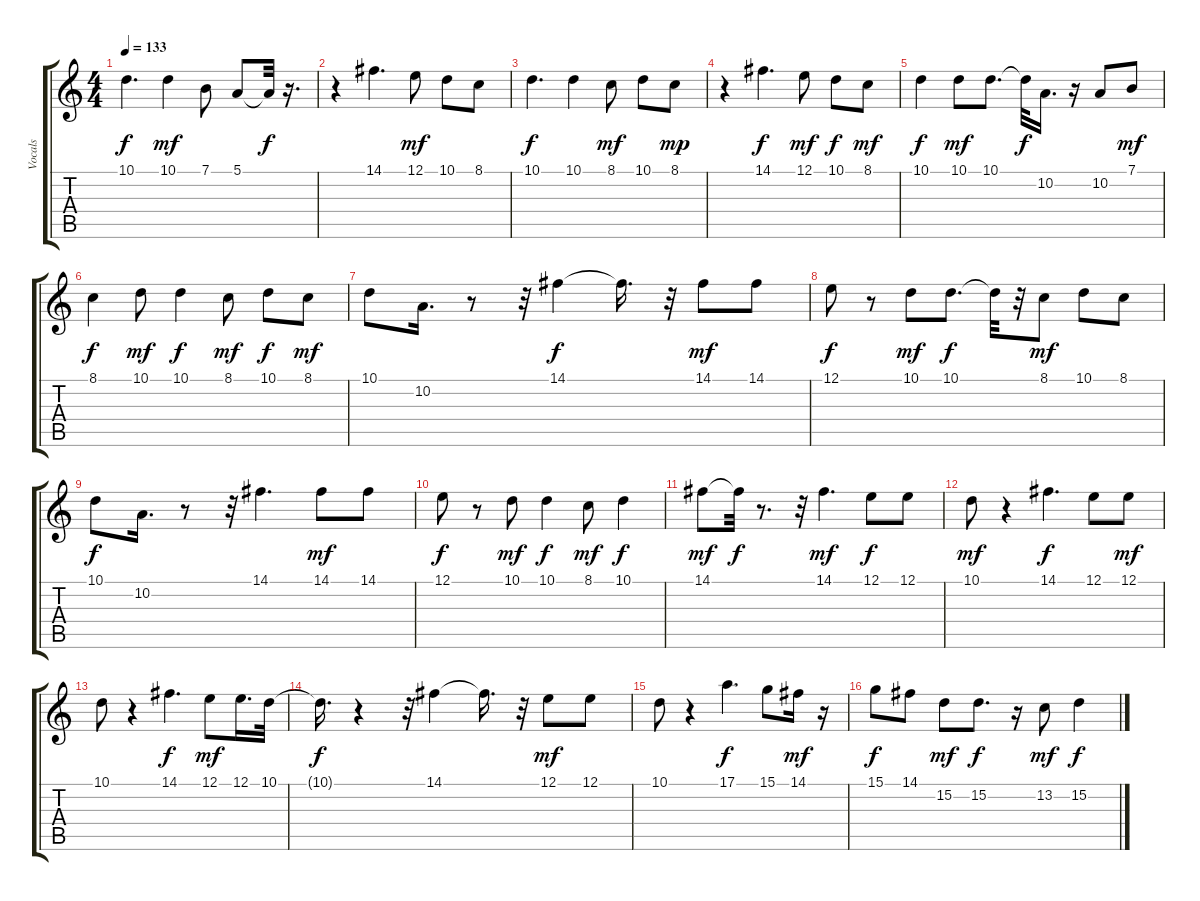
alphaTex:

\track ("Vocals" "Vocals") {instrument whistle}
\staff {score tabs}
\tuning (E4 B3 G3 D3 A2 E2) {hide}
\ts (4 4)
\tempo 133
\clef g2
\ks c
10.1.4{d dy f} 10.1.4{dy mf} 7.1.8 5.1.8 5.1{t}.32{dy f} r.16{d} |
r.4 14.1.4{d} 12.1.8{dy mf} 10.1.8 8.1.8 |
10.1.4{d dy f} 10.1.4 8.1.8{dy mf} 10.1.8 8.1.8{dy mp} |
r.4 14.1.4{d dy f} 12.1.8{dy mf} 10.1.8{dy f} 8.1.8{dy mf} |
10.1.4{dy f} 10.1.8{dy mf} 10.1.8{d} 10.1{t}.32{dy f} 10.2.16{d} r.16 10.2.8 7.1.8{dy mf} |
8.1.4{dy f} 10.1.8{dy mf} 10.1.4{dy f} 8.1.8{dy mf} 10.1.8{dy f} 8.1.8{dy mf} |
10.1.8 10.2.16{d} r.8 r.32 14.1.4{dy f} 14.1{t}.16{d} r.32 14.1.8{dy mf} 14.1.8 |
12.1.8{dy f} r.8 10.1.8{dy mf} 10.1.8{d dy f} 10.1{t}.32 r.32 8.1.8{dy mf} 10.1.8 8.1.8 |
10.1.8{dy f} 10.2.16{d} r.8 r.32 14.1.4{d} 14.1.8{dy mf} 14.1.8 |
12.1.8{dy f} r.8 10.1.8{dy mf} 10.1.4{dy f} 8.1.8{dy mf} 10.1.4{dy f} |
14.1.8{dy mf} 14.1{t}.32{dy f} r.8{d} r.32 14.1.4{d dy mf} 12.1.8{dy f} 12.1.8 |
10.1.8{dy mf} r.4 14.1.4{d dy f} 12.1.8 12.1.8{dy mf} |
10.1.8 r.4 14.1.4{d dy f} 12.1.8{dy mf} 12.1.16{d} 10.1.32 |
10.1{t}.16{d dy f} r.4 r.32 14.1.4 14.1{t}.16{d} r.32 12.1.8{dy mf} 12.1.8 |
10.1.8 r.4 17.1.4{d dy f} 15.1.8 14.1.16{dy mf} r.16 |
15.1.8{dy f} 14.1.8 15.2.8{dy mf} 15.2.8{d dy f} r.16 13.2.8{dy mf} 15.2.4{dy f}
